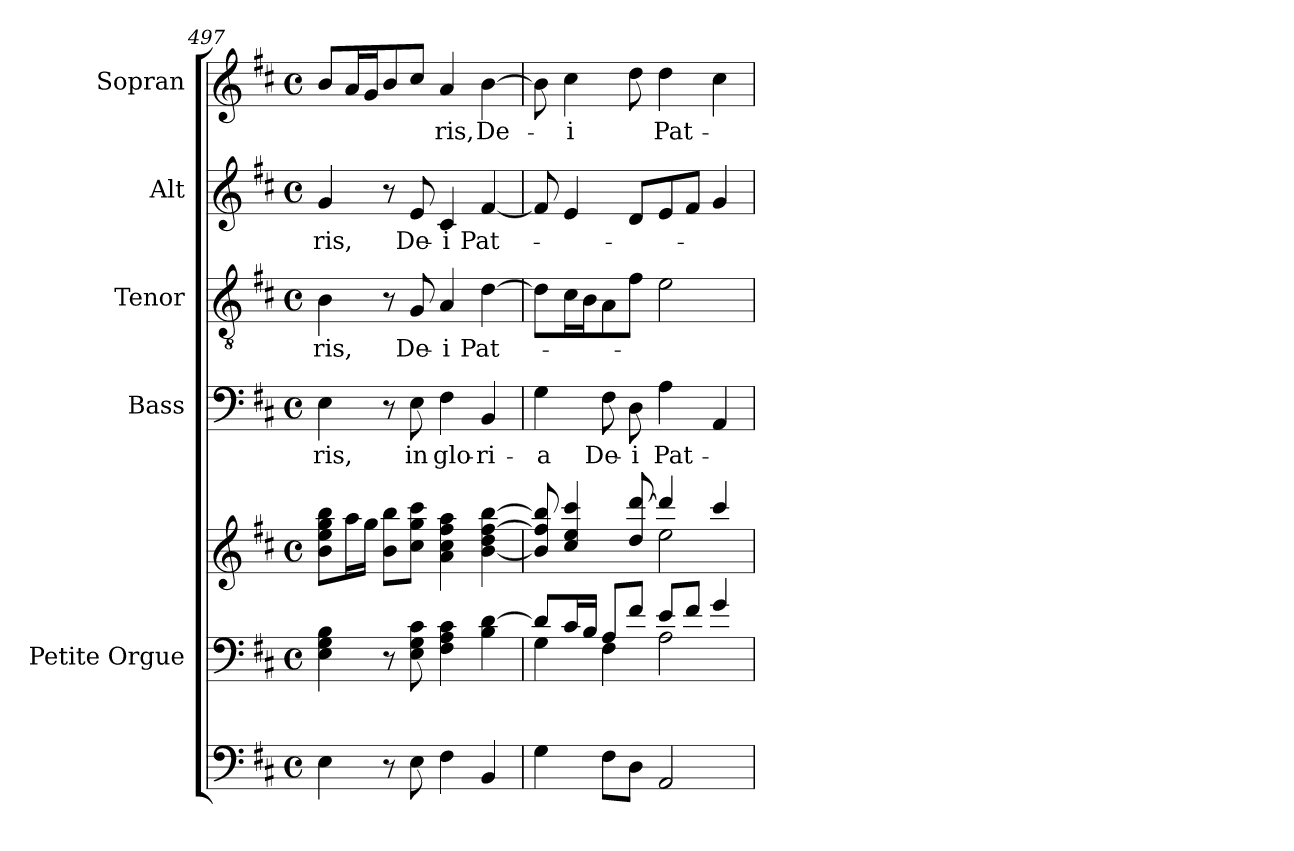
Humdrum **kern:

**kern	**kern	**kern	**kern	**text	**kern	**text	**kern	**text	**kern	**text
*part6	*part5	*part5	*part4	*part4	*part3	*part3	*part2	*part2	*part1	*part1
*staff7	*staff6	*staff5	*staff4	*staff4	*staff3	*staff3	*staff2	*staff2	*staff1	*staff1
*	*I"Petite Orgue	*	*I"Bass	*	*I"Tenor	*	*I"Alt	*	*I"Sopran	*
*	*I'Org. 1	*	*I'B.	*	*I'T.	*	*I'A.	*	*I'S.	*
*clefF4	*clefF4	*clefG2	*clefF4	*	*clefGv2	*	*clefG2	*	*clefG2	*
*k[f#c#]	*k[f#c#]	*k[f#c#]	*k[f#c#]	*	*k[f#c#]	*	*k[f#c#]	*	*k[f#c#]	*
*D:	*D:	*D:	*D:	*	*D:	*	*D:	*	*D:	*
*M4/4	*M4/4	*M4/4	*M4/4	*	*M4/4	*	*M4/4	*	*M4/4	*
*met(c)	*met(c)	*met(c)	*met(c)	*	*met(c)	*	*met(c)	*	*met(c)	*
=497	=497	=497	=497	=497	=497	=497	=497	=497	=497	=497
!	!	!	!	!LO:LY:b	!	!LO:LY:b	!	!LO:LY:b	!	!
4E\	4E\ 4G\ 4B\	8b\ 8ee\ 8gg\ 8bb\L	4E\	-ris,	4B\	-ris,	4g/	-ris,	8b/L	.
.	.	16aa\L	.	.	.	.	.	.	16a/L	.
.	.	16gg\JJ	.	.	.	.	.	.	16g/J	.
8r	8r	8b\ 8bb\L	8r	.	8r	.	8r	.	8b/	.
!	!	!	!	!LO:LY:b	!	!LO:LY:b	!	!LO:LY:b	!	!
8E\	8E\ 8G\ 8c#\	8cc#\ 8gg\ 8ccc#\J	8E\	in	8G/	De-	8e/	De-	8cc#/J	.
!	!	!	!	!LO:LY:b	!	!LO:LY:b	!	!LO:LY:b	!	!LO:LY:b
4F#\	4F#\ 4A\ 4c#\	4a\ 4cc#\ 4ff#\ 4aa\	4F#\	glo-	4A/	-i	4c#/	-i	4a/	-ris,
!	!	!	!	!LO:LY:b	!	!LO:LY:b	!	!LO:LY:b	!	!LO:LY:b
4BB/	4B\ [4d\	[4b\ 4dd\ [4ff#\ [4bb\	4BB/	-ri-	[4d\	Pat-	[4f#/	Pat-	[4b\	De-
!!LO:LB:g=z
=498	=498	=498	=498	=498	=498	=498	=498	=498	=498	=498
*	*^	*^	*	*	*	*	*	*	*	*
!	!	!	!	!	!	!LO:LY:b	!	!	!	!	!	!
4G\	8d/L]	4G\	8b/] 8ff#/] 8bb/]	2ryy	4G\	-a	8d\L]	.	8f#/]	.	8b\]	.
!	!	!	!	!	!	!	!	!	!	!	!	!LO:LY:b
.	16c#/L	.	4cc#/ 4ee/ 4ccc#/	.	.	.	16c#\L	.	4e/	.	4cc#\	-i
.	16B/JJ	.	.	.	.	.	16B\J	.	.	.	.	.
!	!	!	!	!	!	!LO:LY:b	!	!	!	!	!	!
8F#\L	8A/L	4F#\	.	.	8F#\	De-	8A\	.	.	.	.	.
!	!	!	!	!	!	!LO:LY:b	!	!	!	!	!	!
8D\J	8f#/J	.	8dd/ [>8ddd/	.	8D\	-i	8f#\J	.	8d/L	.	8dd\	.
!	!	!	!	!	!	!LO:LY:b	!	!	!	!	!	!LO:LY:b
2AA/	8e/L	2A\	4ddd/]	2ee\	4A\	Pat-	2e\	.	8e/	.	4dd\	Pat-
.	8f#/J	.	.	.	.	.	.	.	8f#/J	.	.	.
.	4g/	.	4ccc#/	.	4AA/	.	.	.	4g/	.	4cc#\	.
*	*v	*v	*	*	*	*	*	*	*	*	*	*
*	*	*v	*v	*	*	*	*	*	*	*	*
=	=	=	=	=	=	=	=	=	=	=
*-	*-	*-	*-	*-	*-	*-	*-	*-	*-	*-
